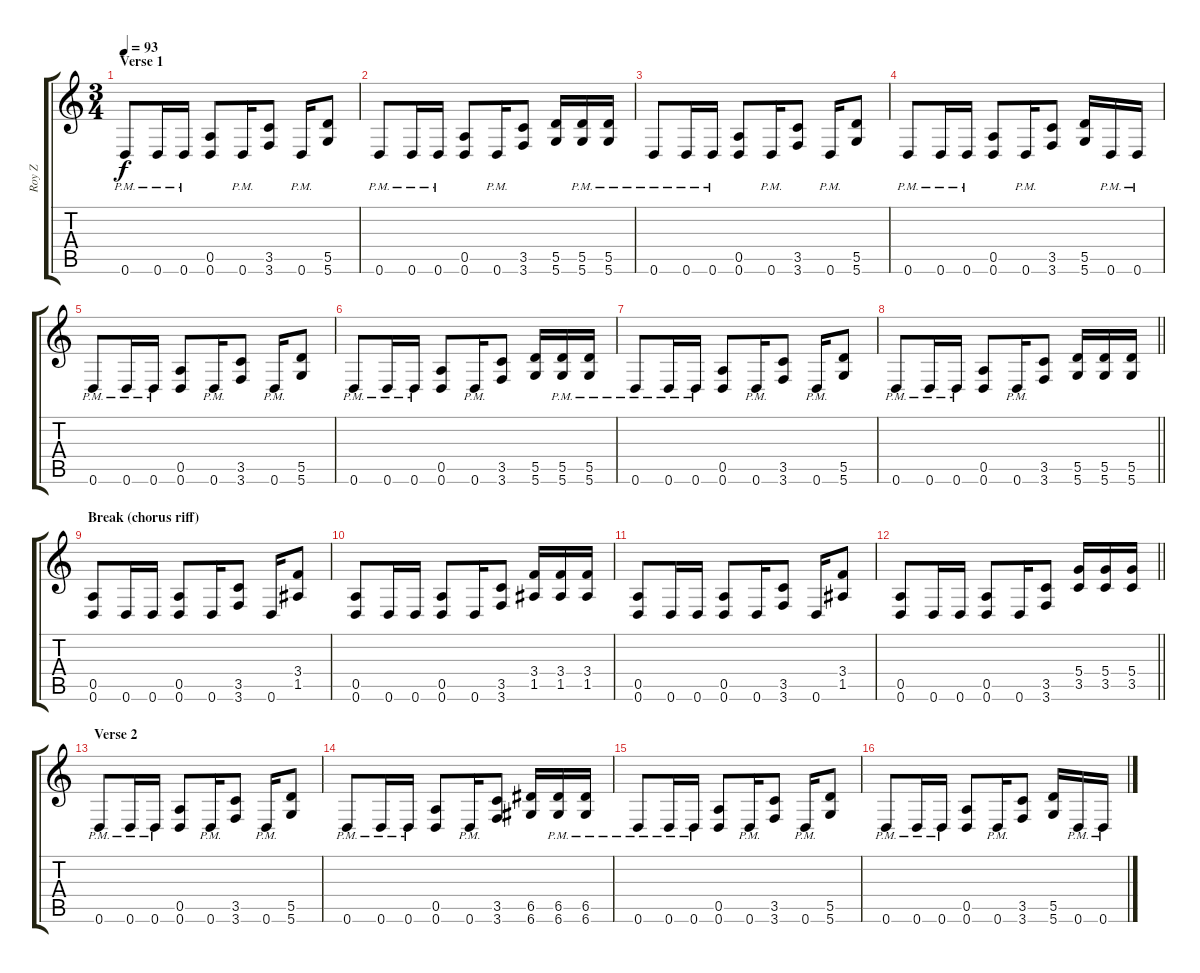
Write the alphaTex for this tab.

\track ("Roy Z" "Roy Z") {instrument distortionguitar}
\staff {score tabs}
\tuning (E4 B3 G3 D3 A2 D2) {hide}
\ts (3 4)
\section ("" "Verse 1")
\tempo 93
\clef g2
\ks c
0.6{pm}.8{dy f} 0.6{pm}.16 0.6{pm}.16 (0.5 0.6).8 0.6{pm}.16 (3.5 3.6).8 0.6{pm}.16 (5.5 5.6).8 |
0.6{pm}.8 0.6{pm}.16 0.6{pm}.16 (0.5 0.6).8 0.6{pm}.16 (3.5 3.6).8 (5.5 5.6).16 (5.5{pm} 5.6{pm}).16 (5.5{pm} 5.6{pm}).16 |
0.6{pm}.8 0.6{pm}.16 0.6{pm}.16 (0.5 0.6).8 0.6{pm}.16 (3.5 3.6).8 0.6{pm}.16 (5.5 5.6).8 |
0.6{pm}.8 0.6{pm}.16 0.6{pm}.16 (0.5 0.6).8 0.6{pm}.16 (3.5 3.6).8 (5.5 5.6).16 0.6{pm}.16 0.6{pm}.16 |
0.6{pm}.8 0.6{pm}.16 0.6{pm}.16 (0.5 0.6).8 0.6{pm}.16 (3.5 3.6).8 0.6{pm}.16 (5.5 5.6).8 |
0.6{pm}.8 0.6{pm}.16 0.6{pm}.16 (0.5 0.6).8 0.6{pm}.16 (3.5 3.6).8 (5.5 5.6).16 (5.5{pm} 5.6{pm}).16 (5.5{pm} 5.6{pm}).16 |
0.6{pm}.8 0.6{pm}.16 0.6{pm}.16 (0.5 0.6).8 0.6{pm}.16 (3.5 3.6).8 0.6{pm}.16 (5.5 5.6).8 |
\barLineRight lightlight
0.6{pm}.8 0.6{pm}.16 0.6{pm}.16 (0.5 0.6).8 0.6{pm}.16 (3.5 3.6).8 (5.5 5.6).16 (5.5 5.6).16 (5.5 5.6).16 |
\section ("" "Break (chorus riff)")
(0.5 0.6).8 0.6.16 0.6.16 (0.5 0.6).8 0.6.16 (3.5 3.6).8 0.6.16 (3.4 1.5).8 |
(0.5 0.6).8 0.6.16 0.6.16 (0.5 0.6).8 0.6.16 (3.5 3.6).8 (3.4 1.5).16 (3.4 1.5).16 (3.4 1.5).16 |
(0.5 0.6).8 0.6.16 0.6.16 (0.5 0.6).8 0.6.16 (3.5 3.6).8 0.6.16 (3.4 1.5).8 |
\barLineRight lightlight
(0.5 0.6).8 0.6.16 0.6.16 (0.5 0.6).8 0.6.16 (3.5 3.6).8 (5.4 3.5).16 (5.4 3.5).16 (5.4 3.5).16 |
\section ("" "Verse 2")
0.6{pm}.8 0.6{pm}.16 0.6{pm}.16 (0.5 0.6).8 0.6{pm}.16 (3.5 3.6).8 0.6{pm}.16 (5.5 5.6).8 |
0.6{pm}.8 0.6{pm}.16 0.6{pm}.16 (0.5 0.6).8 0.6{pm}.16 (3.5 3.6).8 (6.5 6.6).16 (6.5{pm} 6.6{pm}).16 (6.5{pm} 6.6{pm}).16 |
0.6{pm}.8 0.6{pm}.16 0.6{pm}.16 (0.5 0.6).8 0.6{pm}.16 (3.5 3.6).8 0.6{pm}.16 (5.5 5.6).8 |
0.6{pm}.8 0.6{pm}.16 0.6{pm}.16 (0.5 0.6).8 0.6{pm}.16 (3.5 3.6).8 (5.5 5.6).16 0.6{pm}.16 0.6{pm}.16
